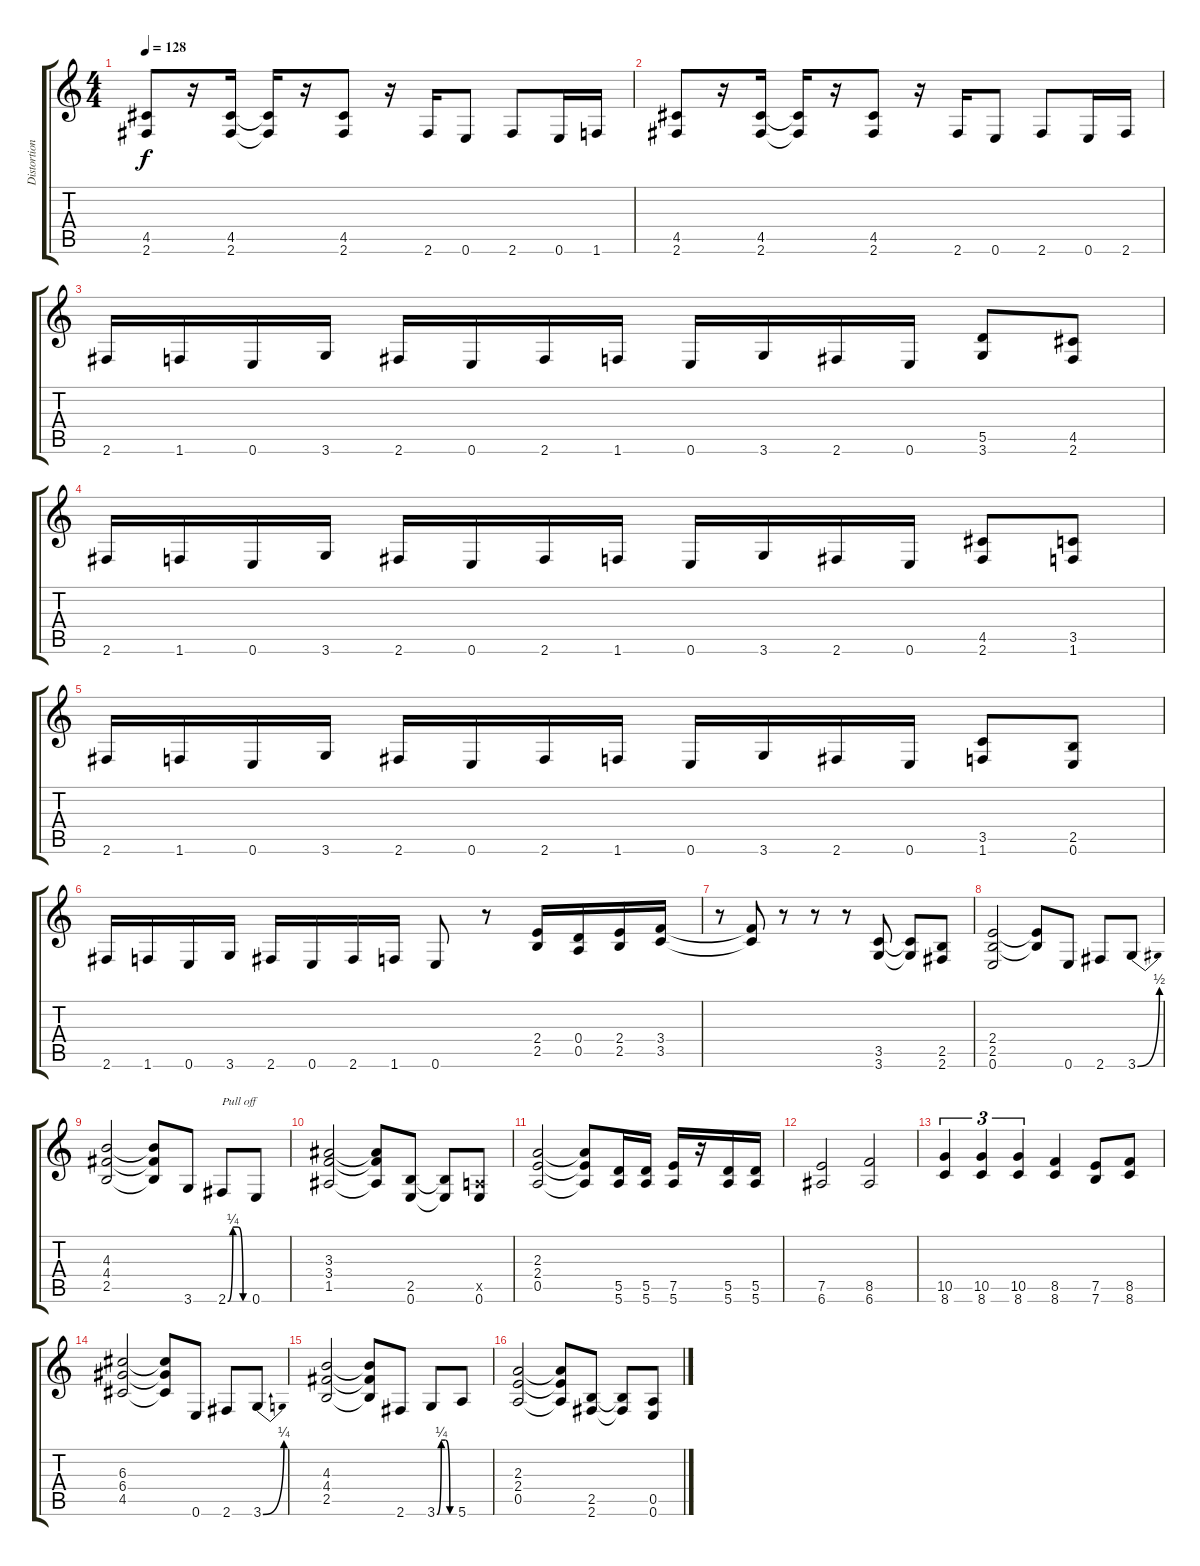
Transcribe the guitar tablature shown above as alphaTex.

\track ("Distortion - Rhytme" "Distortion") {instrument distortionguitar}
\staff {score tabs}
\tuning (E4 B3 G3 D3 A2 E2) {hide}
\ts (4 4)
\tempo 128
\clef g2
\ks c
(4.5 2.6).8{dy f} r.16 (4.5 2.6).16 (4.5{t} 2.6{t}).16 r.16 (4.5 2.6).8 r.16 2.6.16 0.6.8 2.6.8 0.6.16 1.6.16 |
(4.5 2.6).8 r.16 (4.5 2.6).16 (4.5{t} 2.6{t}).16 r.16 (4.5 2.6).8 r.16 2.6.16 0.6.8 2.6.8 0.6.16 2.6.16 |
2.6.16 1.6.16 0.6.16 3.6.16 2.6.16 0.6.16 2.6.16 1.6.16 0.6.16 3.6.16 2.6.16 0.6.16 (5.5 3.6).8 (4.5 2.6).8 |
2.6.16 1.6.16 0.6.16 3.6.16 2.6.16 0.6.16 2.6.16 1.6.16 0.6.16 3.6.16 2.6.16 0.6.16 (4.5 2.6).8 (3.5 1.6).8 |
2.6.16 1.6.16 0.6.16 3.6.16 2.6.16 0.6.16 2.6.16 1.6.16 0.6.16 3.6.16 2.6.16 0.6.16 (3.5 1.6).8 (2.5 0.6).8 |
2.6.16 1.6.16 0.6.16 3.6.16 2.6.16 0.6.16 2.6.16 1.6.16 0.6.8 r.8 (2.4 2.5).16 (0.4 0.5).16 (2.4 2.5).16 (3.4 3.5).16 |
r.8 (3.4{t} 3.5{t}).8 r.8 r.8 r.8 (3.5 3.6).8 (3.5{t} 3.6{t}).8 (2.5 2.6).8 |
(2.4 2.5 0.6).2 (2.4{t} 2.5{t}).8 0.6.8 2.6.8 3.6{be (bend 0 0 60 2)}.8 |
(4.3 4.4 2.5).2 (4.3{t} 4.4{t} 2.5{t}).8 3.6.8 2.6{be (custom 0 0 15 1 30 1 45 0 60 0)}.8{txt "Pull off"} 0.6.8 |
(3.3 3.4 1.5).2 (3.3{t} 3.4{t} 1.5{t}).8 (2.5 0.6).8 (2.5{t} 0.6{t}).8 (0.5{x} 0.6).8 |
(2.3 2.4 0.5).2 (2.3{t} 2.4{t} 0.5{t}).8 (5.5 5.6).16 (5.5 5.6).16 (7.5 5.6).16 r.16 (5.5 5.6).16 (5.5 5.6).16 |
(7.5 6.6).2 (8.5 6.6).2 |
(10.5 8.6).4{tu (3 2)} (10.5 8.6).4{tu (3 2)} (10.5 8.6).4{tu (3 2)} (8.5 8.6).4 (7.5 7.6).8 (8.5 8.6).8 |
(6.3 6.4 4.5).2 (6.3{t} 6.4{t} 4.5{t}).8 0.6.8 2.6.8 3.6{be (bend 0 0 60 1)}.8 |
(4.3 4.4 2.5).2 (4.3{t} 4.4{t} 2.5{t}).8 2.6.8 3.6{be (custom 0 0 15 1 30 1 45 0 60 0)}.8 5.6.8 |
(2.3 2.4 0.5).2 (2.3{t} 2.4{t} 0.5{t}).8 (2.5 2.6).8 (2.5{t} 2.6{t}).8 (0.5 0.6).8
